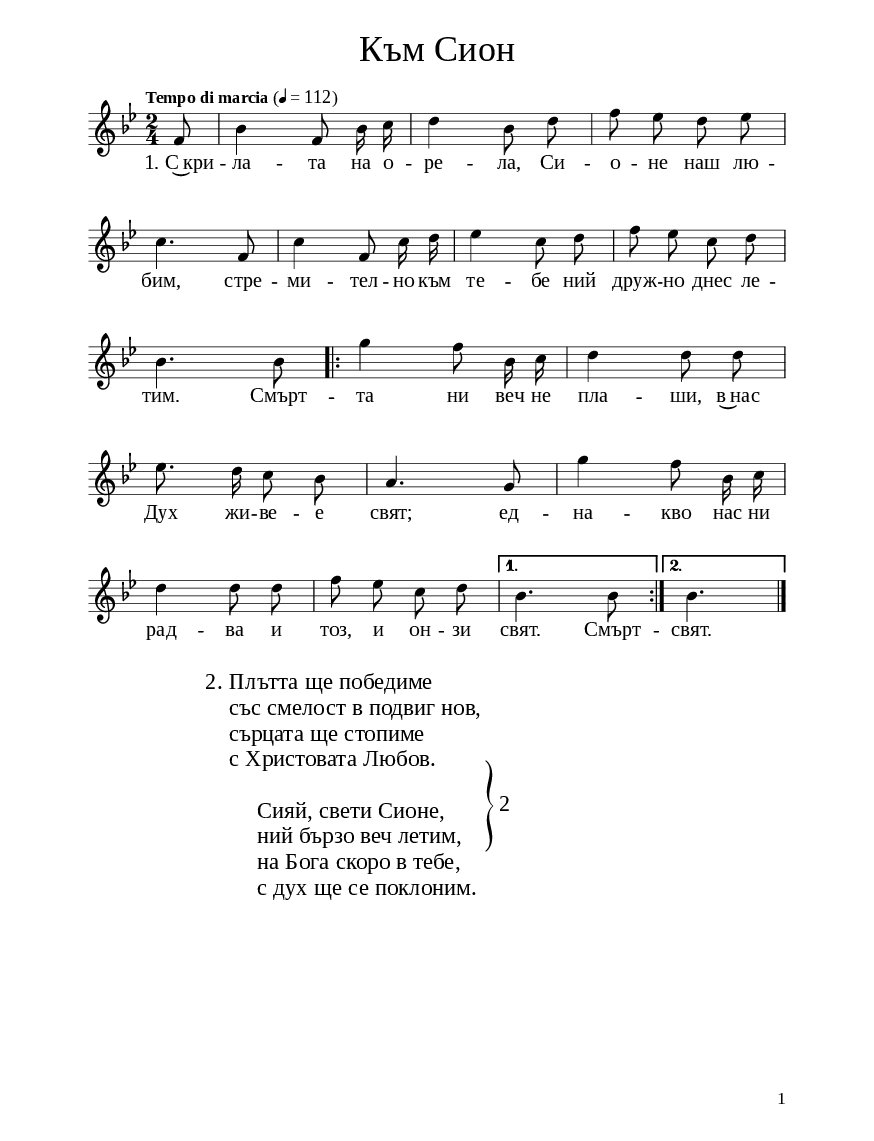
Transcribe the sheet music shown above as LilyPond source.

\version "2.24.3"

% include paper part and global functions
\include "include/globals.ily"
"rightBraces054" = \markup {
  \column {
    % repeat braces
    \translate #'(0 . -15 )
    \right-brace #44
  }
  \column {
    % repeat numbers
    \translate #'(0 . -15.6 )
    2
  }
}


\bookpart {
  

   \label #'ref054
  \tocItem \markup "Към Сион"

  \include "include/bookpart-paper.ily"


  \score {
    \include "include/score-layout.ily"

    \new Voice \absolute  {
      \clef treble
      \key bes \major
      \time 2/4

      \tempoFunc "Tempo di marcia" 4 "112"
      \autoBeamOff
     
      \partial 8
      f'8 |  bes'4 f'8 bes'16 c'' | d''4 bes'8 d'' | f''8 es'' d'' es'' \break |

      c''4. f'8 | c''4 f'8 c''16 d'' | es''4 c''8 d'' | f''8 es'' c'' d'' \break |

      bes'4. bes'8 \repeat volta 2 {
        | g''4 f''8 bes'16 c'' d''4 d''8 d'' \break |

        es''8. d''16 c''8 bes' | a'4. g'8 | g''4 f''8 bes'16 c'' \break |

        d''4 d''8 d'' | f''8 es'' c'' d'' |
      } \alternative {
        { bes'4. bes'8 | }
        {bes'4.   \break }
      } \bar "|."
    }

    \addlyrics {
      "1. С~кри" -- ла -- та на о -- ре -- ла, Си -- о -- не наш лю --
      бим, стре -- ми -- тел -- но към те -- бе ний друж -- но днес ле --
      тим. Смърт -- та ни веч не пла -- ши, в~нас
      Дух жи -- ве -- е свят; ед -- на -- кво нас ни
      рад -- ва и тоз, и он -- зи свят. Смърт -- свят.
    }

    \header {
      title = \titleFunc #'ref_desc_2 "Към Сион" "Kăm Sion"
    }

    \midi{}

  } % score


  \markup \abs-fontsize #11 {
    \hspace #15
    \override #`(baseline-skip . ,bgCoupletBaselineSkip)
    \column {
      \line {   2. Плътта ще победиме}

      \line {   "   "със смелост в подвиг нов,}

      \line {   "   "сърцата ще стопиме}

      \line {   "   "с Христовата Любов.}

      \line { " " }

      \line {   "        "Сияй, свети Сионе,}

      \line {   "        "ний бързо веч летим,}

      \line {   "        "на Бога скоро в тебе,}

      \line {   "        "с дух ще се поклоним. }
    } \"rightBraces054"

  } % markup

  

} % bookpart
